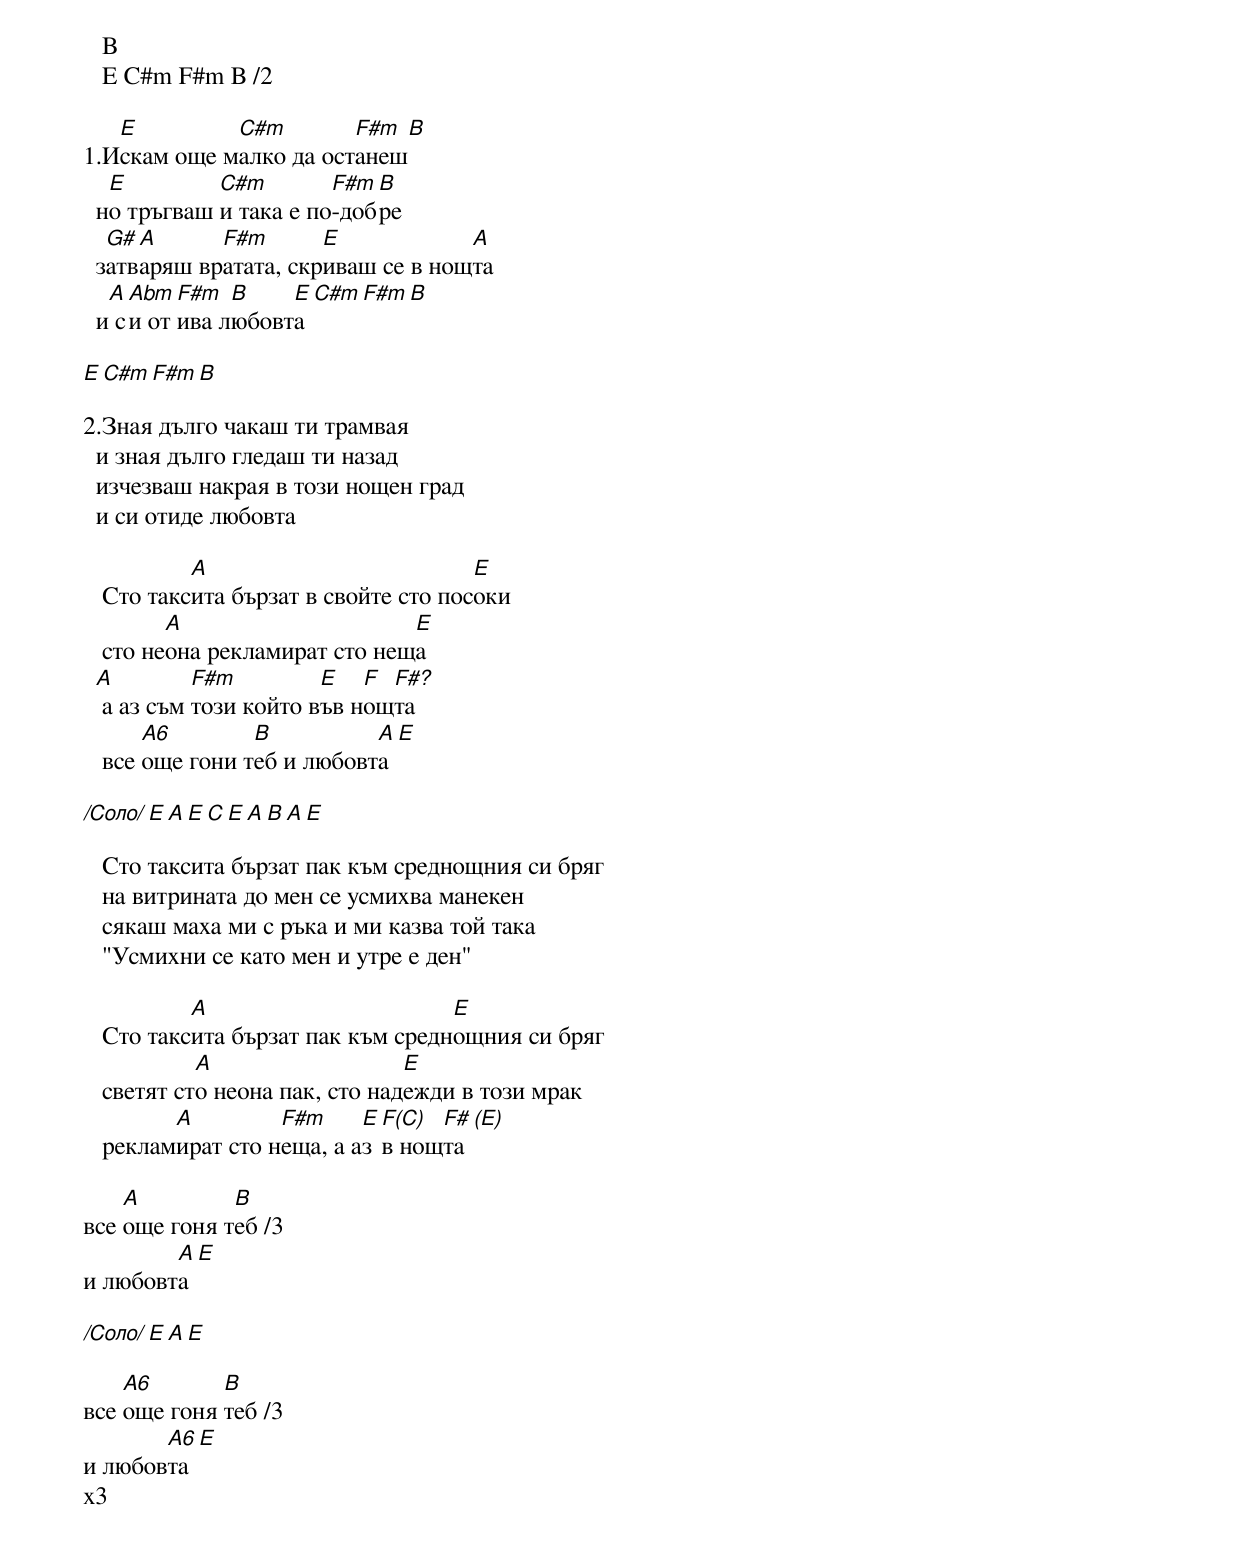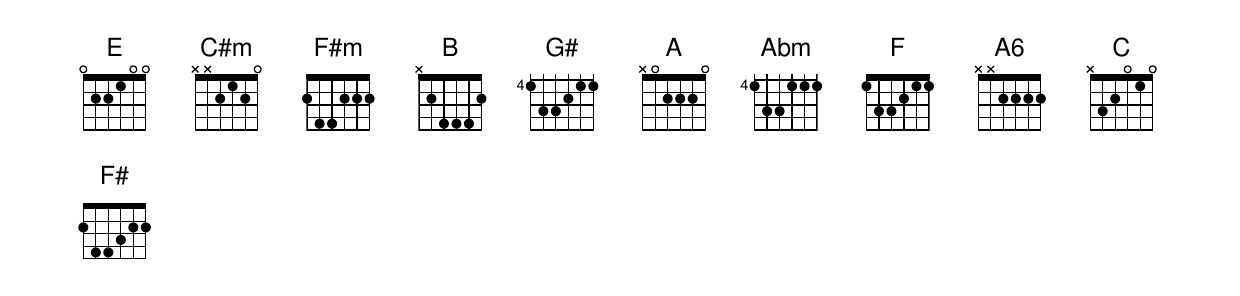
   B
   E C#m F#m B /2

   E         C#m        F#m B
1.Искам още малко да останеш
   E         C#m        F#m B
  но тръгваш и така е по-добре
   G# A      F#m       E            A
  затваряш вратата, скриваш се в нощта
   A Abm F#m  B    E  C#m F#m B
  и си отива любовта

   E  C#m F#m B

2.Зная дълго чакаш ти трамвая
  и зная дълго гледаш ти назад
  изчезваш накрая в този нощен град
  и си отиде любовта

           A                          E
   Сто таксита бързат в свойте сто посоки
         A                     E
   сто неона рекламират сто неща
  A         F#m         E   F F#?
   а аз съм този който във нощта
       A6        B          A  E
   все още гони теб и любовта

/Соло/  E   A   E C Е    A B A    E

   Сто таксита бързат пак към среднощния си бряг
   на витрината до мен се усмихва манекен
   сякаш маха ми с ръка и ми казва той така
   "Усмихни се като мен и утре е ден"

           A                       E
   Сто таксита бързат пак към среднощния си бряг
            A                   E
   светят сто неона пак, сто надежди в този мрак
         A         F#m     E F(C) F# (E)
   рекламират сто неща, а аз в нощта

    A         B
все още гоня теб /3
        A  E
и любовта

/Соло/ E A E

    A6       B
все още гоня теб /3
       A6  E
и любовта
x3
